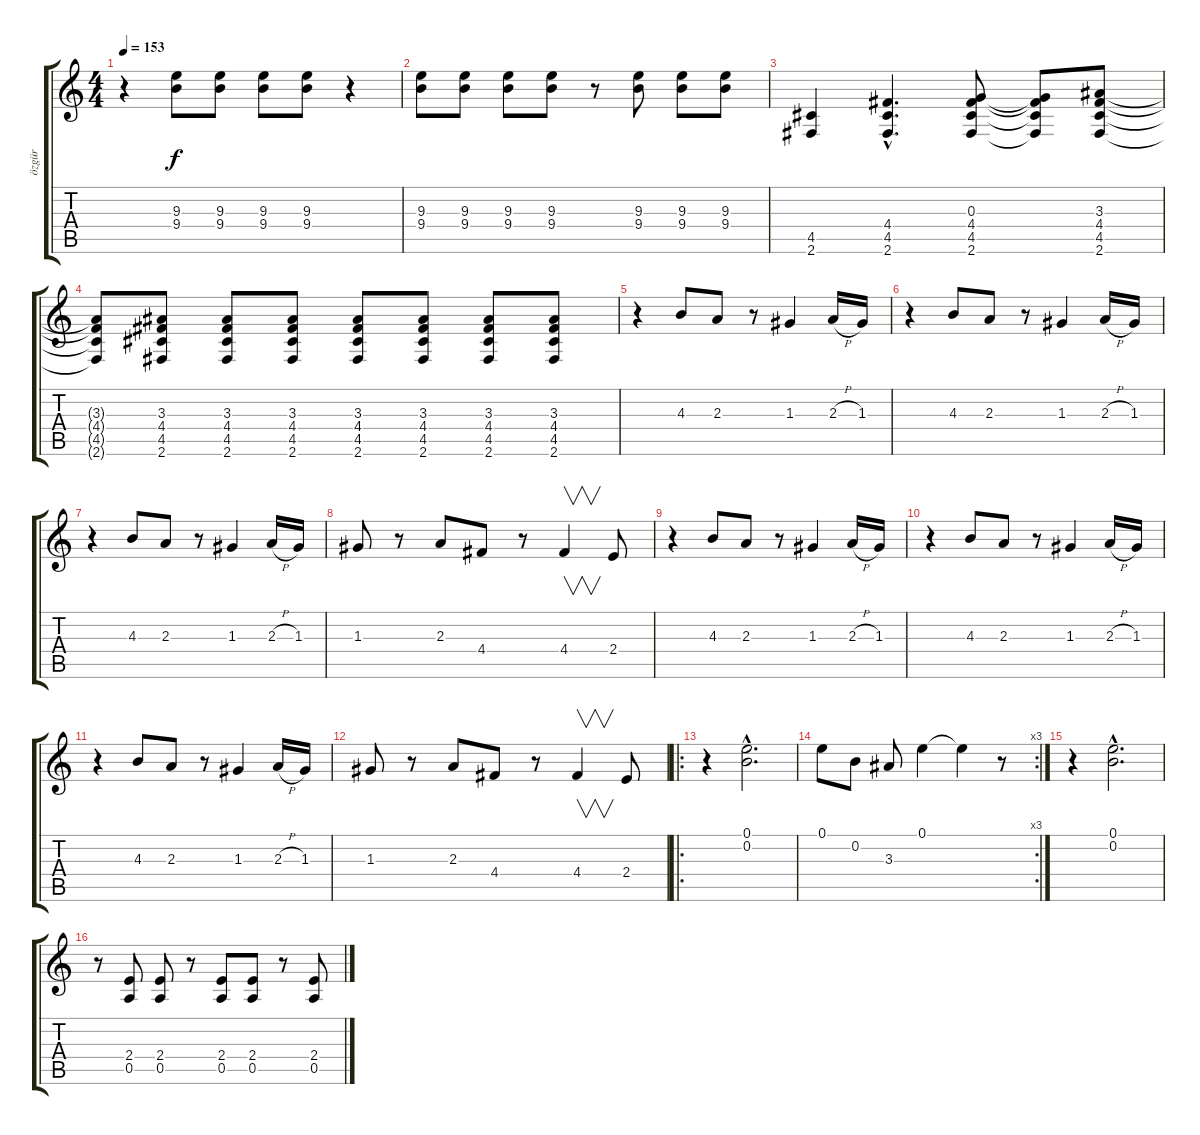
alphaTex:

\track ("özgür" "özgür") {instrument overdrivenguitar}
\staff {score tabs}
\tuning (E4 B3 G3 D3 A2 E2) {hide}
\ts (4 4)
\tempo 153
\clef g2
\ks c
r.4{dy f} (9.3 9.4).8 (9.3 9.4).8 (9.3 9.4).8 (9.3 9.4).8 r.4 |
(9.3 9.4).8 (9.3 9.4).8 (9.3 9.4).8 (9.3 9.4).8 r.8 (9.3 9.4).8 (9.3 9.4).8 (9.3 9.4).8 |
(4.5 2.6).4{volume 11} (4.4{hac} 4.5{hac} 2.6{hac}).4{d} (0.3 4.4 4.5 2.6).8 (0.3{t} 4.4{t} 4.5{t} 2.6{t}).8 (3.3 4.4 4.5 2.6).8 |
(3.3{t} 4.4{t} 4.5{t} 2.6{t}).8 (3.3 4.4 4.5 2.6).8 (3.3 4.4 4.5 2.6).8 (3.3 4.4 4.5 2.6).8 (3.3 4.4 4.5 2.6).8 (3.3 4.4 4.5 2.6).8 (3.3 4.4 4.5 2.6).8 (3.3 4.4 4.5 2.6).8 |
r.4 4.3.8 2.3.8 r.8 1.3.4 2.3{h}.16 1.3.16 |
r.4 4.3.8 2.3.8 r.8 1.3.4 2.3{h}.16 1.3.16 |
r.4 4.3.8 2.3.8 r.8 1.3.4 2.3{h}.16 1.3.16 |
1.3.8 r.8 2.3.8 4.4.8 r.8 4.4.4{v} 2.4.8 |
r.4 4.3.8 2.3.8 r.8 1.3.4 2.3{h}.16 1.3.16 |
r.4 4.3.8 2.3.8 r.8 1.3.4 2.3{h}.16 1.3.16 |
r.4 4.3.8 2.3.8 r.8 1.3.4 2.3{h}.16 1.3.16 |
1.3.8 r.8 2.3.8 4.4.8 r.8 4.4.4{v} 2.4.8 |
\ro
r.4{instrument electricguitarclean} (0.1{hac} 0.2{hac}).2{d} |
\rc 3
0.1.8 0.2.8 3.3.8 0.1.4 0.1{t}.4 r.8 |
r.4 (0.1{hac} 0.2{hac}).2{d} |
r.8{instrument overdrivenguitar} (2.4 0.5).8 (2.4 0.5).8 r.8 (2.4 0.5).8 (2.4 0.5).8 r.8 (2.4 0.5).8
